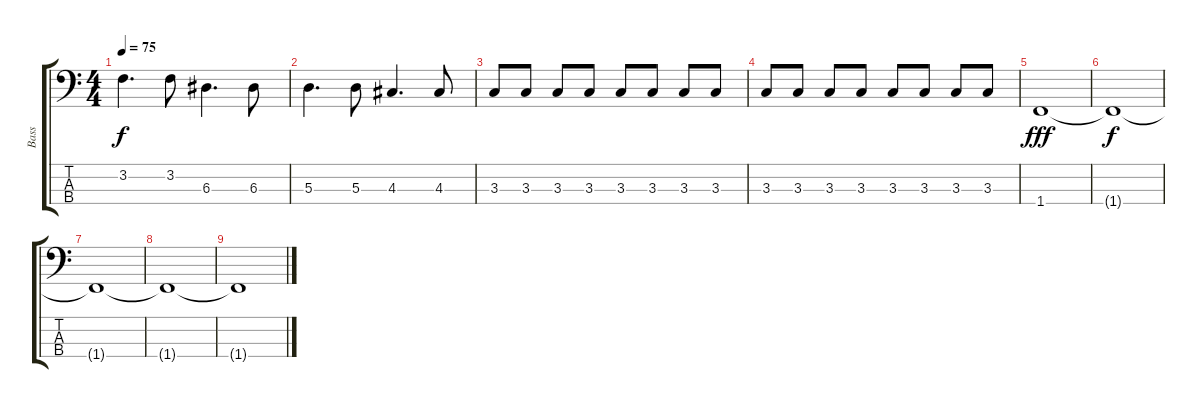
\track ("Bass" "Bass") {instrument electricbassfinger}
\staff {score tabs}
\tuning (G2 D2 A1 E1) {hide}
\ts (4 4)
\tempo 75
\clef f4
\ks c
3.2.4{d dy f} 3.2.8 6.3.4{d} 6.3.8 |
5.3.4{d} 5.3.8 4.3.4{d} 4.3.8 |
3.3.8 3.3.8 3.3.8 3.3.8 3.3.8 3.3.8 3.3.8 3.3.8 |
3.3.8 3.3.8 3.3.8 3.3.8 3.3.8 3.3.8 3.3.8 3.3.8 |
1.4.1{dy fff} |
1.4{t}.1{dy f} |
1.4{t}.1 |
1.4{t}.1 |
1.4{t}.1
